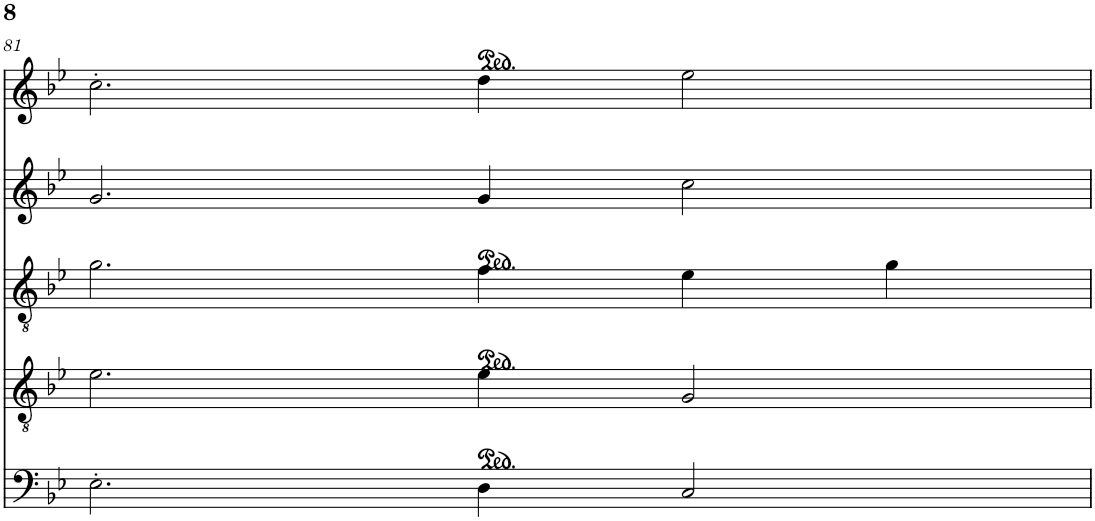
**kern	**kern	**kern	**kern	**kern
*part5	*part4	*part3	*part2	*part1
*staff5	*staff4	*staff3	*staff2	*staff1
*I"Voice	*I"Voice	*I"Voice	*I"Voice	*I"Voice
*I'V	*I'V	*I'V	*I'V	*I'V
!!LO:PB:g=z
*clefF4	*clefGv2	*clefGv2	*clefG2	*clefG2
*k[b-e-]	*k[b-e-]	*k[b-e-]	*k[b-e-]	*k[b-e-]
*M2/2	*M2/2	*M2/2	*M2/2	*M2/2
*met(c|)	*met(c|)	*met(c|)	*met(c|)	*met(c|)
=81	=81	=81	=81	=81
2.E-'\	2.e-\	2.g\	2.g/	2.cc'\
4D\	4e-\	4f\	4g/	4dd\
2C/	2G/	4e-\	2cc\	2ee-\
.	.	4g\	.	.
=	=	=	=	=
*-	*-	*-	*-	*-
